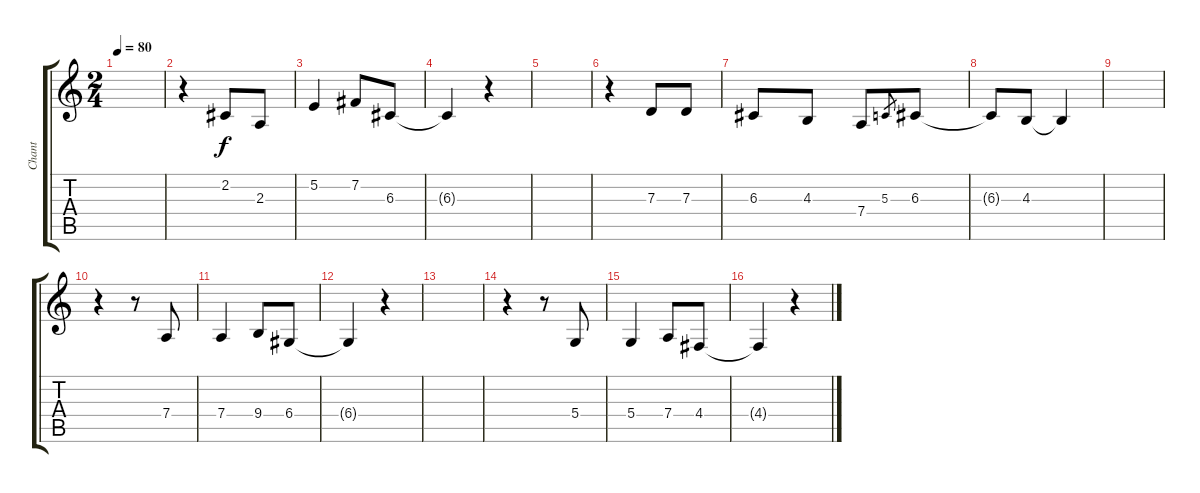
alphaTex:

\track ("Chant" "Chant") {instrument synthvoice}
\staff {score tabs}
\tuning (E4 B3 G3 D3 A2 E2) {hide}
\ts (2 4)
\tempo 80
\clef g2
\ks c
|
r.4 2.2.8 2.3.8 |
5.2.4 7.2.8 6.3.8 |
6.3{t}.4 r.4 |
|
r.4 7.3.8 7.3.8 |
6.3.8 4.3.8 7.4.8 5.3.8{gr} 6.3.8 |
6.3{t}.8 4.3.8 4.3{t}.4 |
|
r.4 r.8 7.4.8 |
7.4.4 9.4.8 6.4.8 |
6.4{t}.4 r.4 |
|
r.4 r.8 5.4.8 |
5.4.4 7.4.8 4.4.8 |
4.4{t}.4 r.4
